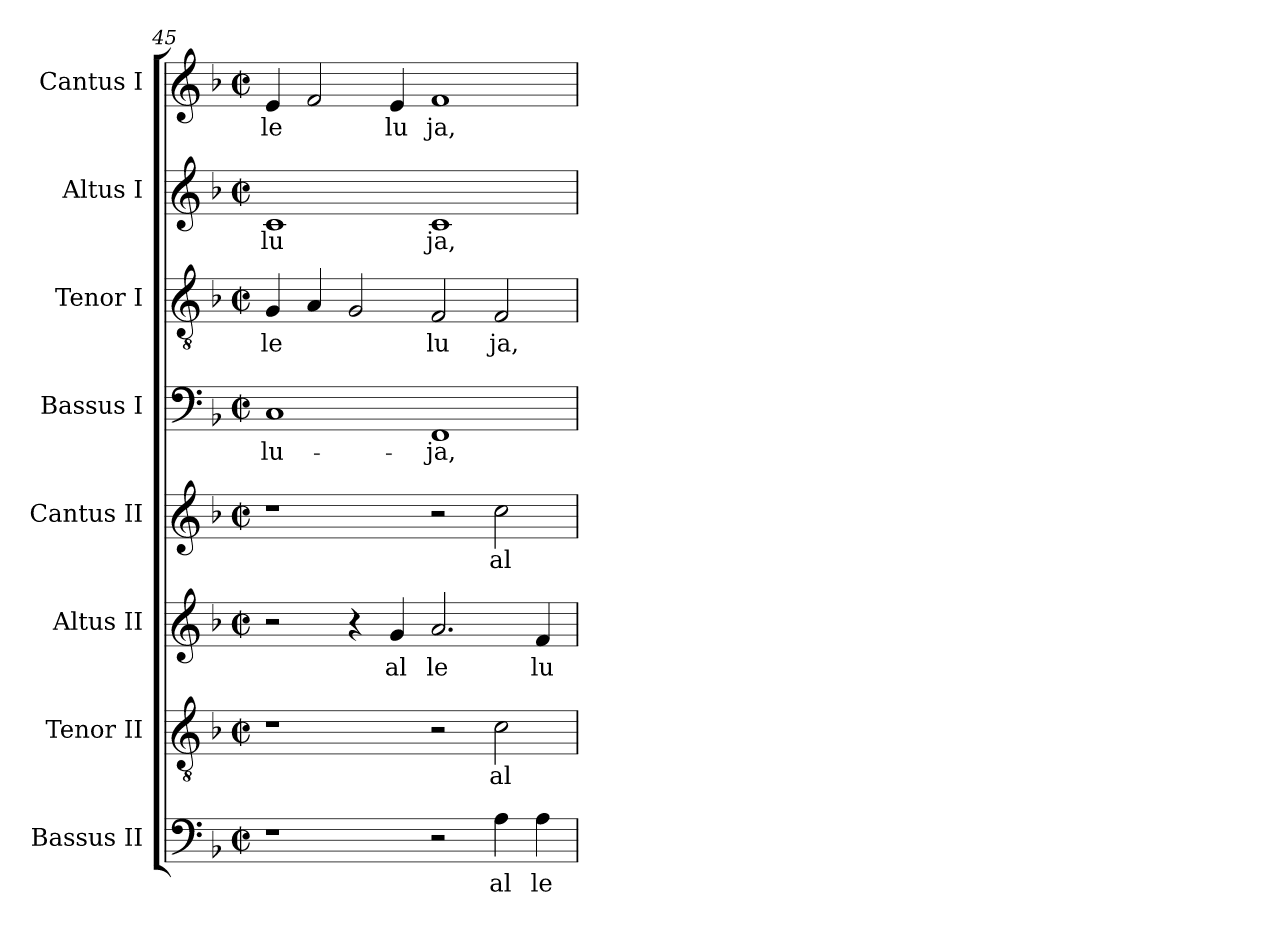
**kern	**text	**kern	**text	**kern	**text	**kern	**text	**kern	**text	**kern	**text	**kern	**text	**kern	**text
*part8	*part8	*part7	*part7	*part6	*part6	*part5	*part5	*part4	*part4	*part3	*part3	*part2	*part2	*part1	*part1
*staff8	*staff8	*staff7	*staff7	*staff6	*staff6	*staff5	*staff5	*staff4	*staff4	*staff3	*staff3	*staff2	*staff2	*staff1	*staff1
*I"Bassus II	*	*I"Tenor II	*	*I"Altus II	*	*I"Cantus II	*	*I"Bassus I	*	*I"Tenor I	*	*I"Altus I	*	*I"Cantus I	*
*clefF4	*	*clefGv2	*	*clefG2	*	*clefG2	*	*clefF4	*	*clefGv2	*	*clefG2	*	*clefG2	*
*k[b-]	*	*k[b-]	*	*k[b-]	*	*k[b-]	*	*k[b-]	*	*k[b-]	*	*k[b-]	*	*k[b-]	*
*F:	*	*F:	*	*F:	*	*F:	*	*F:	*	*F:	*	*F:	*	*F:	*
*M2/2	*	*M2/2	*	*M2/2	*	*M2/2	*	*M2/2	*	*M2/2	*	*M2/2	*	*M2/2	*
*met(c|)	*	*met(c|)	*	*met(c|)	*	*met(c|)	*	*met(c|)	*	*met(c|)	*	*met(c|)	*	*met(c|)	*
=45	=45	=45	=45	=45	=45	=45	=45	=45	=45	=45	=45	=45	=45	=45	=45
!	!	!	!	!	!	!	!	!	!LO:LY:b:cj	!	!LO:LY:b:cj	!	!LO:LY:b:cj	!	!LO:LY:b:cj
1r	.	1r	.	2r	.	1r	.	1C	-lu-	4G/	le	1c	lu	4e/	le
.	.	.	.	.	.	.	.	.	.	4A/	.	.	.	2f/	.
.	.	.	.	4r	.	.	.	.	.	2G/	.	.	.	.	.
!	!	!	!	!	!LO:LY:b:cj	!	!	!	!	!	!	!	!	!	!LO:LY:b:cj
.	.	.	.	4g/	al	.	.	.	.	.	.	.	.	4e/	lu
!	!	!	!	!	!LO:LY:b:cj	!	!	!	!LO:LY:b:cj	!	!LO:LY:b:cj	!	!LO:LY:b:cj	!	!LO:LY:b:cj
2r	.	2r	.	2.a/	le	2r	.	1FF	-ja,	2F/	lu	1c	ja,	1f	ja,
!	!LO:LY:b:cj	!	!LO:LY:b:cj	!	!	!	!LO:LY:b:cj	!	!	!	!LO:LY:b:cj	!	!	!	!
4A\	al	2c\	al	.	.	2cc\	al	.	.	2F/	ja,	.	.	.	.
!	!LO:LY:b:cj	!	!	!	!LO:LY:b:cj	!	!	!	!	!	!	!	!	!	!
4A\	le	.	.	4f/	lu	.	.	.	.	.	.	.	.	.	.
=	=	=	=	=	=	=	=	=	=	=	=	=	=	=	=
*-	*-	*-	*-	*-	*-	*-	*-	*-	*-	*-	*-	*-	*-	*-	*-
